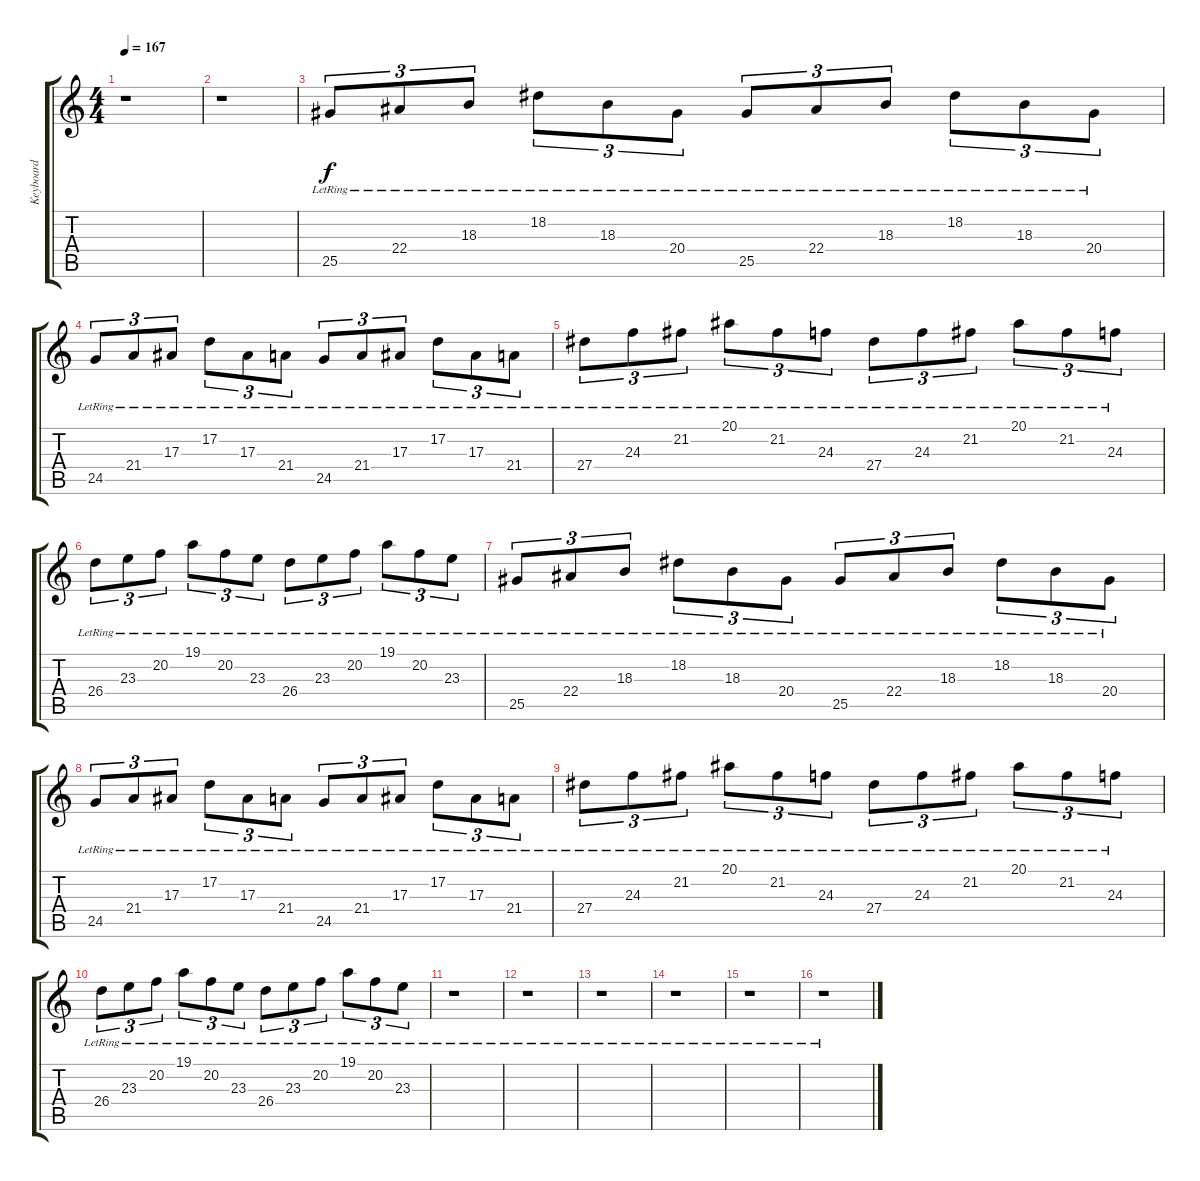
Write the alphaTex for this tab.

\track ("Keyboard" "Keyboard") {instrument pizzicatostrings}
\staff {score tabs}
\tuning (D4 A3 F3 C3 G2 D2) {hide}
\ts (4 4)
\tempo 167
\clef g2
\ks c
r.1{dy f} |
r.1 |
25.5{lr}.8{tu (3 2) volume 11 instrument harpsichord} 22.4{lr}.8{tu (3 2)} 18.3{lr}.8{tu (3 2)} 18.2{lr}.8{tu (3 2)} 18.3{lr}.8{tu (3 2)} 20.4{lr}.8{tu (3 2)} 25.5{lr}.8{tu (3 2)} 22.4{lr}.8{tu (3 2)} 18.3{lr}.8{tu (3 2)} 18.2{lr}.8{tu (3 2)} 18.3{lr}.8{tu (3 2)} 20.4{lr}.8{tu (3 2)} |
24.5{lr}.8{tu (3 2)} 21.4{lr}.8{tu (3 2)} 17.3{lr}.8{tu (3 2)} 17.2{lr}.8{tu (3 2)} 17.3{lr}.8{tu (3 2)} 21.4{lr}.8{tu (3 2)} 24.5{lr}.8{tu (3 2)} 21.4{lr}.8{tu (3 2)} 17.3{lr}.8{tu (3 2)} 17.2{lr}.8{tu (3 2)} 17.3{lr}.8{tu (3 2)} 21.4{lr}.8{tu (3 2)} |
27.4{lr}.8{tu (3 2)} 24.3{lr}.8{tu (3 2)} 21.2{lr}.8{tu (3 2)} 20.1{lr}.8{tu (3 2)} 21.2{lr}.8{tu (3 2)} 24.3{lr}.8{tu (3 2)} 27.4{lr}.8{tu (3 2)} 24.3{lr}.8{tu (3 2)} 21.2{lr}.8{tu (3 2)} 20.1{lr}.8{tu (3 2)} 21.2{lr}.8{tu (3 2)} 24.3{lr}.8{tu (3 2)} |
26.4{lr}.8{tu (3 2)} 23.3{lr}.8{tu (3 2)} 20.2{lr}.8{tu (3 2)} 19.1{lr}.8{tu (3 2)} 20.2{lr}.8{tu (3 2)} 23.3{lr}.8{tu (3 2)} 26.4{lr}.8{tu (3 2)} 23.3{lr}.8{tu (3 2)} 20.2{lr}.8{tu (3 2)} 19.1{lr}.8{tu (3 2)} 20.2{lr}.8{tu (3 2)} 23.3{lr}.8{tu (3 2)} |
25.5{lr}.8{tu (3 2) volume 15 instrument harpsichord} 22.4{lr}.8{tu (3 2)} 18.3{lr}.8{tu (3 2)} 18.2{lr}.8{tu (3 2)} 18.3{lr}.8{tu (3 2)} 20.4{lr}.8{tu (3 2)} 25.5{lr}.8{tu (3 2)} 22.4{lr}.8{tu (3 2)} 18.3{lr}.8{tu (3 2)} 18.2{lr}.8{tu (3 2)} 18.3{lr}.8{tu (3 2)} 20.4{lr}.8{tu (3 2)} |
24.5{lr}.8{tu (3 2)} 21.4{lr}.8{tu (3 2)} 17.3{lr}.8{tu (3 2)} 17.2{lr}.8{tu (3 2)} 17.3{lr}.8{tu (3 2)} 21.4{lr}.8{tu (3 2)} 24.5{lr}.8{tu (3 2)} 21.4{lr}.8{tu (3 2)} 17.3{lr}.8{tu (3 2)} 17.2{lr}.8{tu (3 2)} 17.3{lr}.8{tu (3 2)} 21.4{lr}.8{tu (3 2)} |
27.4{lr}.8{tu (3 2)} 24.3{lr}.8{tu (3 2)} 21.2{lr}.8{tu (3 2)} 20.1{lr}.8{tu (3 2)} 21.2{lr}.8{tu (3 2)} 24.3{lr}.8{tu (3 2)} 27.4{lr}.8{tu (3 2)} 24.3{lr}.8{tu (3 2)} 21.2{lr}.8{tu (3 2)} 20.1{lr}.8{tu (3 2)} 21.2{lr}.8{tu (3 2)} 24.3{lr}.8{tu (3 2)} |
26.4{lr}.8{tu (3 2)} 23.3{lr}.8{tu (3 2)} 20.2{lr}.8{tu (3 2)} 19.1{lr}.8{tu (3 2)} 20.2{lr}.8{tu (3 2)} 23.3{lr}.8{tu (3 2)} 26.4{lr}.8{tu (3 2)} 23.3{lr}.8{tu (3 2)} 20.2{lr}.8{tu (3 2)} 19.1{lr}.8{tu (3 2)} 20.2{lr}.8{tu (3 2)} 23.3{lr}.8{tu (3 2)} |
r.1 |
r.1 |
r.1 |
r.1 |
r.1 |
r.1
